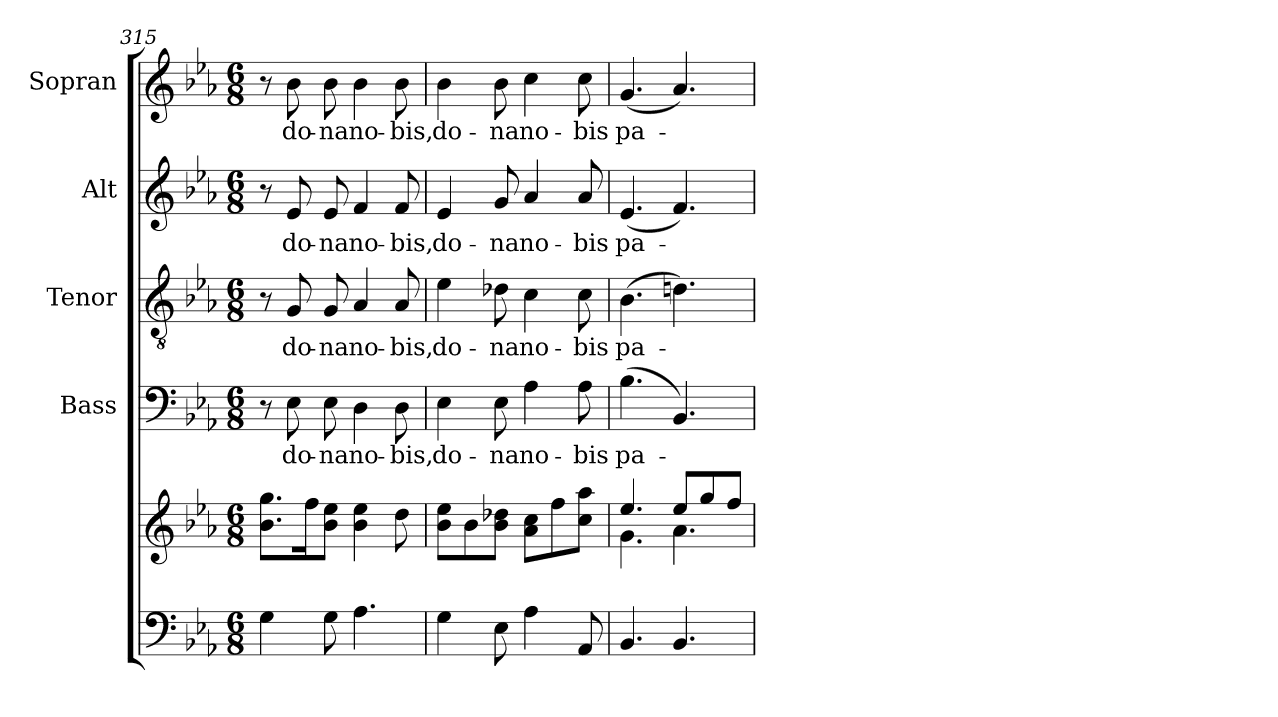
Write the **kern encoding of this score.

**kern	**kern	**kern	**text	**kern	**text	**kern	**text	**kern	**text
*part5	*part5	*part4	*part4	*part3	*part3	*part2	*part2	*part1	*part1
*staff6	*staff5	*staff4	*staff4	*staff3	*staff3	*staff2	*staff2	*staff1	*staff1
*	*	*I"Bass	*	*I"Tenor	*	*I"Alt	*	*I"Sopran	*
*	*	*I'B.	*	*I'T.	*	*I'A.	*	*I'S.	*
*clefF4	*clefG2	*clefF4	*	*clefGv2	*	*clefG2	*	*clefG2	*
*k[b-e-a-]	*k[b-e-a-]	*k[b-e-a-]	*	*k[b-e-a-]	*	*k[b-e-a-]	*	*k[b-e-a-]	*
*E-:	*E-:	*E-:	*	*E-:	*	*E-:	*	*E-:	*
*M6/8	*M6/8	*M6/8	*	*M6/8	*	*M6/8	*	*M6/8	*
=315	=315	=315	=315	=315	=315	=315	=315	=315	=315
4G\	8.b-\ 8.gg\L	8r	.	8r	.	8r	.	8r	.
!	!	!	!LO:LY:b	!	!LO:LY:b	!	!LO:LY:b	!	!LO:LY:b
.	.	8E-\	do-	8G/	do-	8e-/	do-	8b-\	do-
.	16ff\k	.	.	.	.	.	.	.	.
!	!	!	!LO:LY:b	!	!LO:LY:b	!	!LO:LY:b	!	!LO:LY:b
8G\	8b-\ 8ee-\J	8E-\	-na	8G/	-na	8e-/	-na	8b-\	-na
!	!	!	!LO:LY:b	!	!LO:LY:b	!	!LO:LY:b	!	!LO:LY:b
4.A-\	4b-\ 4ee-\	4D\	no-	4A-/	no-	4f/	no-	4b-\	no-
!	!	!	!LO:LY:b	!	!LO:LY:b	!	!LO:LY:b	!	!LO:LY:b
.	8dd\	8D\	-bis,	8A-/	-bis,	8f/	-bis,	8b-\	-bis,
=316	=316	=316	=316	=316	=316	=316	=316	=316	=316
!	!	!	!LO:LY:b	!	!LO:LY:b	!	!LO:LY:b	!	!LO:LY:b
4G\	8b-\ 8ee-\L	4E-\	do-	4e-\	do-	4e-/	do-	4b-\	do-
.	8b-\	.	.	.	.	.	.	.	.
!	!	!	!LO:LY:b	!	!LO:LY:b	!	!LO:LY:b	!	!LO:LY:b
8E-\	8b-\ 8dd-X\J	8E-\	-na	8d-X\	-na	8g/	-na	8b-\	-na
!	!	!	!LO:LY:b	!	!LO:LY:b	!	!LO:LY:b	!	!LO:LY:b
4A-\	8a-\ 8cc\L	4A-\	no-	4c\	no-	4a-/	no-	4cc\	no-
.	8ff\	.	.	.	.	.	.	.	.
!	!	!	!LO:LY:b	!	!LO:LY:b	!	!LO:LY:b	!	!LO:LY:b
8AA-/	8cc\ 8aa-\J	8A-\	-bis	8c\	-bis	8a-/	-bis	8cc\	-bis
!!LO:PB:g=z
=317	=317	=317	=317	=317	=317	=317	=317	=317	=317
*	*^	*	*	*	*	*	*	*	*
!	!	!	!	!LO:LY:b	!	!LO:LY:b	!	!LO:LY:b	!	!LO:LY:b
4.BB-/	4.ee-/	4.g\	(>4.B-\	pa-	(>4.B-\	pa-	(<4.e-/	pa-	(<4.g/	pa-
4.BB-/	8ee-/L	4.a-\	4.BB-/)	.	4.dn\)	.	4.f/)	.	4.a-/)	.
.	8gg/	.	.	.	.	.	.	.	.	.
.	8ff/J	.	.	.	.	.	.	.	.	.
*	*v	*v	*	*	*	*	*	*	*	*
=	=	=	=	=	=	=	=	=	=
*-	*-	*-	*-	*-	*-	*-	*-	*-	*-
